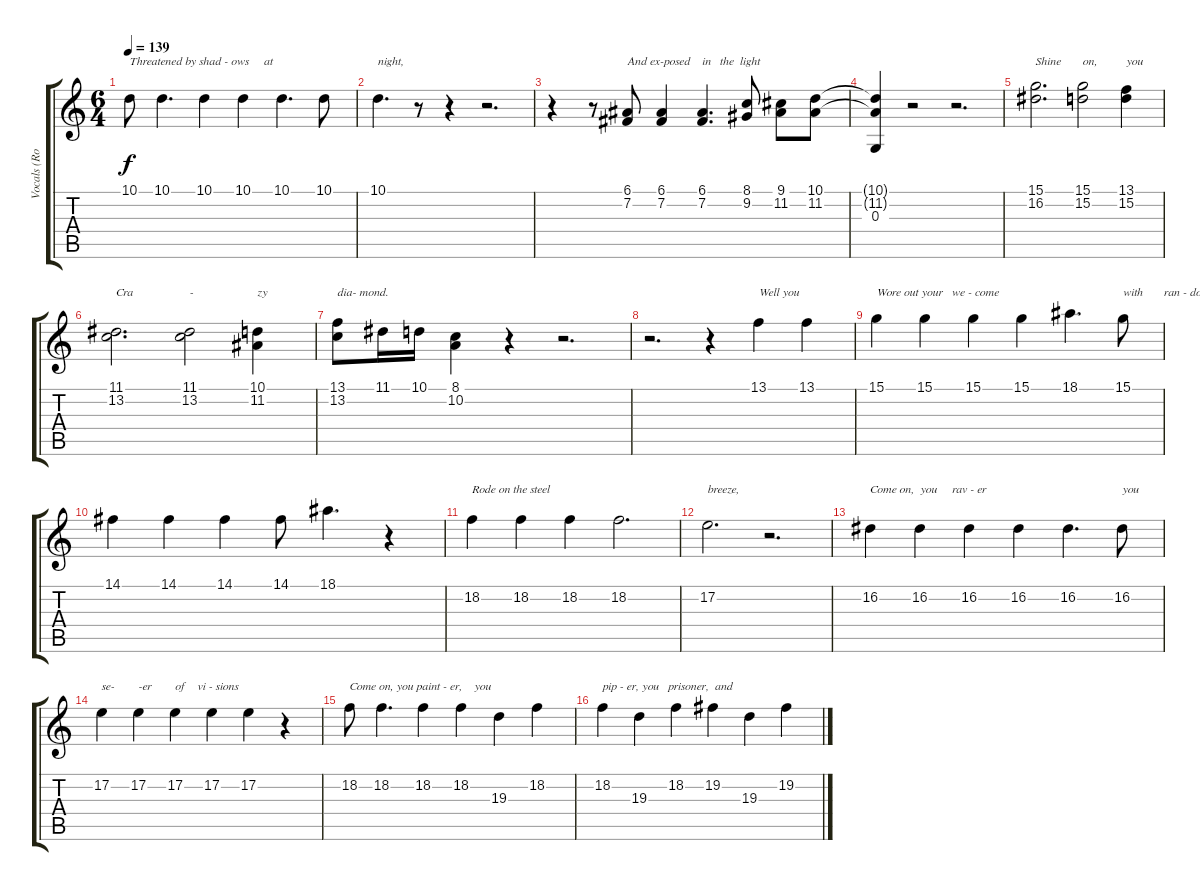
\track ("Vocals (Roger Waters)" "Vocals (Ro") {instrument voiceoohs}
\staff {score tabs}
\tuning (E4 B3 G3 D3 A2 E2) {hide}
\ts (6 4)
\tempo 139
\clef g2
\ks c
10.1.8{txt "Threatened by shad - ows     at" dy f} 10.1.4{d} 10.1.4 10.1.4 10.1.4{d} 10.1.8 |
10.1.4{d txt "night,"} r.8 r.4 r.2{d} |
r.4 r.8 (6.1 7.2).8{txt "And ex-posed    in   the  light"} (6.1 7.2).4 (6.1 7.2).4{d} (8.1 9.2).8 (9.1 11.2).8 (10.1 11.2).8 |
(10.1{t} 11.2{t} 0.3).4 r.2 r.2{d} |
(15.1 16.2).2{d txt "Shine"} (15.1 15.2).2{txt "on,"} (13.1 15.2).4{txt "you"} |
(11.1 13.2).2{d txt "Cra"} (11.1 13.2).2{txt "-"} (10.1 11.2).4{txt "zy"} |
(13.1 13.2).8{txt "dia- mond."} 11.1.16 10.1.16 (8.1 10.2).4 r.4 r.2{d} |
r.2{d} r.4 13.1.4{txt "Well you"} 13.1.4 |
15.1.4{txt "Wore out your   we - come"} 15.1.4 15.1.4 15.1.4 18.1.4{d} 15.1.8{txt "with       ran - dom   pre - ci - sion"} |
14.1.4 14.1.4 14.1.4 14.1.8 18.1.4{d} r.4 |
18.2.4{txt "Rode on the steel"} 18.2.4 18.2.4 18.2.2{d} |
17.2.2{d txt "breeze,"} r.2{d} |
16.2.4{txt "Come on,  you     rav - er"} 16.2.4 16.2.4 16.2.4 16.2.4{d} 16.2.8{txt "you"} |
17.2.4{txt "se-"} 17.2.4{txt "-er"} 17.2.4{txt "of    vi - sions"} 17.2.4 17.2.4 r.4 |
18.2.8{txt "Come on, you paint - er,    you"} 18.2.4{d} 18.2.4 18.2.4 19.3.4 18.2.4 |
18.2.4{txt "pip - er, you   prisoner,  and"} 19.3.4 18.2.4 19.2.4 19.3.4 19.2.4
